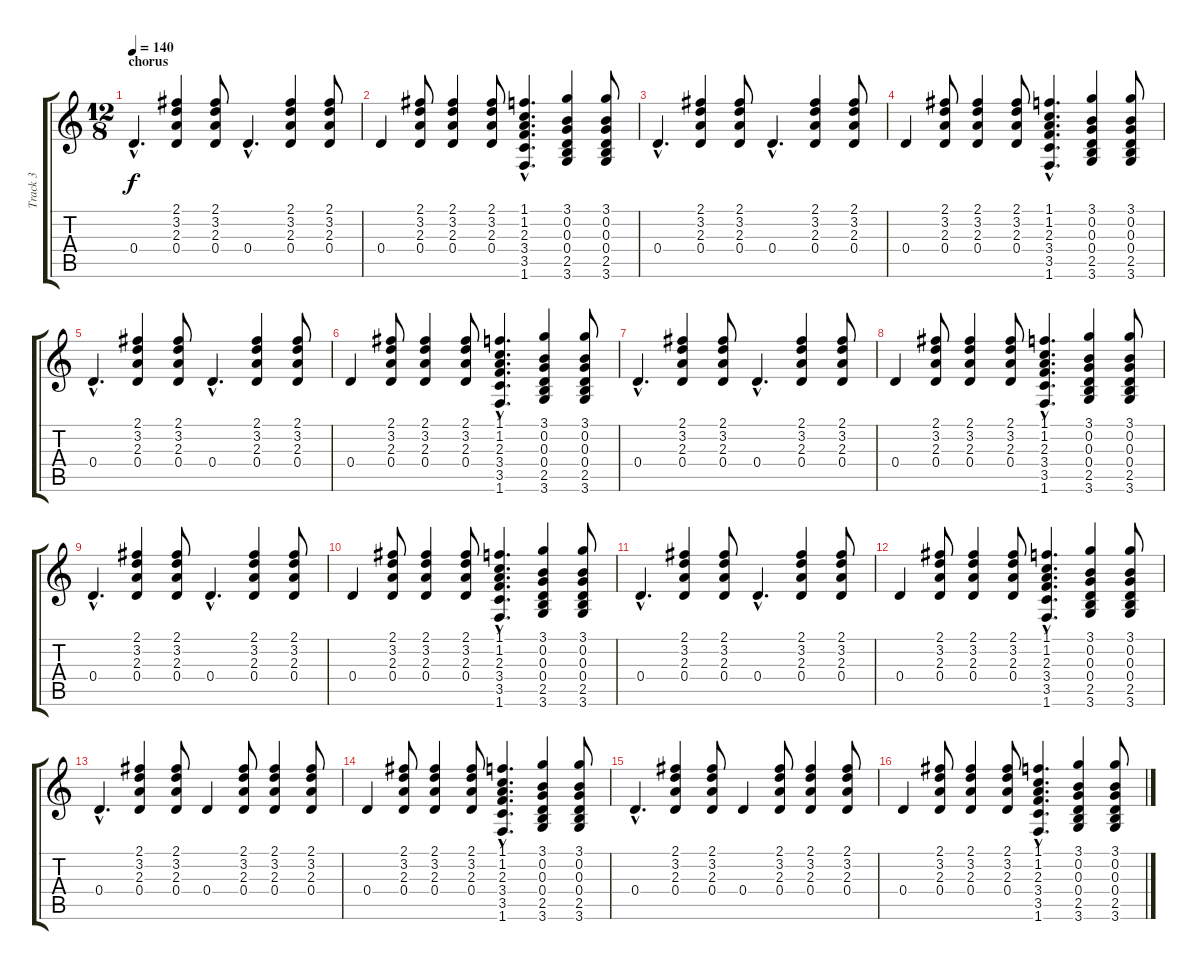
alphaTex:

\track ("Track 3" "Track 3") {instrument distortionguitar}
\staff {score tabs}
\tuning (E4 B3 G3 D3 A2 E2) {hide}
\ts (12 8)
\section ("" "chorus")
\tempo 140
\clef g2
\ks c
0.4{hac}.4{d dy f} (2.1 3.2 2.3 0.4).4 (2.1 3.2 2.3 0.4).8 0.4{hac}.4{d} (2.1 3.2 2.3 0.4).4 (2.1 3.2 2.3 0.4).8 |
0.4.4 (2.1 3.2 2.3 0.4).8 (2.1 3.2 2.3 0.4).4 (2.1 3.2 2.3 0.4).8 (1.1{hac} 1.2{hac} 2.3{hac} 3.4{hac} 3.5{hac} 1.6{hac}).4{d} (3.1 0.2 0.3 0.4 2.5 3.6).4 (3.1 0.2 0.3 0.4 2.5 3.6).8 |
0.4{hac}.4{d} (2.1 3.2 2.3 0.4).4 (2.1 3.2 2.3 0.4).8 0.4{hac}.4{d} (2.1 3.2 2.3 0.4).4 (2.1 3.2 2.3 0.4).8 |
0.4.4 (2.1 3.2 2.3 0.4).8 (2.1 3.2 2.3 0.4).4 (2.1 3.2 2.3 0.4).8 (1.1{hac} 1.2{hac} 2.3{hac} 3.4{hac} 3.5{hac} 1.6{hac}).4{d} (3.1 0.2 0.3 0.4 2.5 3.6).4 (3.1 0.2 0.3 0.4 2.5 3.6).8 |
0.4{hac}.4{d} (2.1 3.2 2.3 0.4).4 (2.1 3.2 2.3 0.4).8 0.4{hac}.4{d} (2.1 3.2 2.3 0.4).4 (2.1 3.2 2.3 0.4).8 |
0.4.4 (2.1 3.2 2.3 0.4).8 (2.1 3.2 2.3 0.4).4 (2.1 3.2 2.3 0.4).8 (1.1{hac} 1.2{hac} 2.3{hac} 3.4{hac} 3.5{hac} 1.6{hac}).4{d} (3.1 0.2 0.3 0.4 2.5 3.6).4 (3.1 0.2 0.3 0.4 2.5 3.6).8 |
0.4{hac}.4{d} (2.1 3.2 2.3 0.4).4 (2.1 3.2 2.3 0.4).8 0.4{hac}.4{d} (2.1 3.2 2.3 0.4).4 (2.1 3.2 2.3 0.4).8 |
0.4.4 (2.1 3.2 2.3 0.4).8 (2.1 3.2 2.3 0.4).4 (2.1 3.2 2.3 0.4).8 (1.1{hac} 1.2{hac} 2.3{hac} 3.4{hac} 3.5{hac} 1.6{hac}).4{d} (3.1 0.2 0.3 0.4 2.5 3.6).4 (3.1 0.2 0.3 0.4 2.5 3.6).8 |
0.4{hac}.4{d} (2.1 3.2 2.3 0.4).4 (2.1 3.2 2.3 0.4).8 0.4{hac}.4{d} (2.1 3.2 2.3 0.4).4 (2.1 3.2 2.3 0.4).8 |
0.4.4 (2.1 3.2 2.3 0.4).8 (2.1 3.2 2.3 0.4).4 (2.1 3.2 2.3 0.4).8 (1.1{hac} 1.2{hac} 2.3{hac} 3.4{hac} 3.5{hac} 1.6{hac}).4{d} (3.1 0.2 0.3 0.4 2.5 3.6).4 (3.1 0.2 0.3 0.4 2.5 3.6).8 |
0.4{hac}.4{d} (2.1 3.2 2.3 0.4).4 (2.1 3.2 2.3 0.4).8 0.4{hac}.4{d} (2.1 3.2 2.3 0.4).4 (2.1 3.2 2.3 0.4).8 |
0.4.4 (2.1 3.2 2.3 0.4).8 (2.1 3.2 2.3 0.4).4 (2.1 3.2 2.3 0.4).8 (1.1{hac} 1.2{hac} 2.3{hac} 3.4{hac} 3.5{hac} 1.6{hac}).4{d} (3.1 0.2 0.3 0.4 2.5 3.6).4 (3.1 0.2 0.3 0.4 2.5 3.6).8 |
0.4{hac}.4{d} (2.1 3.2 2.3 0.4).4 (2.1 3.2 2.3 0.4).8 0.4.4 (2.1 3.2 2.3 0.4).8 (2.1 3.2 2.3 0.4).4 (2.1 3.2 2.3 0.4).8 |
0.4.4 (2.1 3.2 2.3 0.4).8 (2.1 3.2 2.3 0.4).4 (2.1 3.2 2.3 0.4).8 (1.1{hac} 1.2{hac} 2.3{hac} 3.4{hac} 3.5{hac} 1.6{hac}).4{d} (3.1 0.2 0.3 0.4 2.5 3.6).4 (3.1 0.2 0.3 0.4 2.5 3.6).8 |
0.4{hac}.4{d} (2.1 3.2 2.3 0.4).4 (2.1 3.2 2.3 0.4).8 0.4.4 (2.1 3.2 2.3 0.4).8 (2.1 3.2 2.3 0.4).4 (2.1 3.2 2.3 0.4).8 |
0.4.4 (2.1 3.2 2.3 0.4).8 (2.1 3.2 2.3 0.4).4 (2.1 3.2 2.3 0.4).8 (1.1{hac} 1.2{hac} 2.3{hac} 3.4{hac} 3.5{hac} 1.6{hac}).4{d} (3.1 0.2 0.3 0.4 2.5 3.6).4 (3.1 0.2 0.3 0.4 2.5 3.6).8
